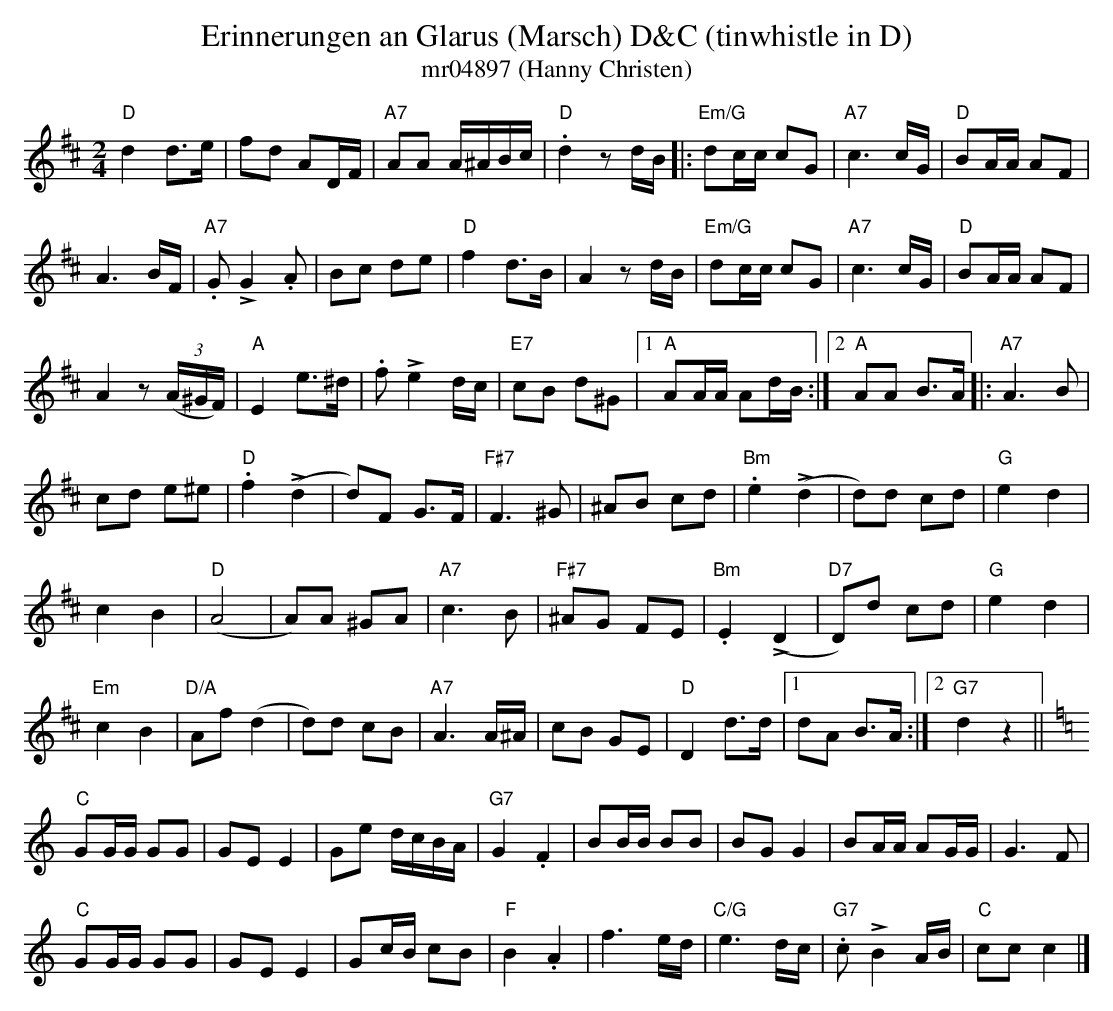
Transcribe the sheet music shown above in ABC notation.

X:1
T:Erinnerungen an Glarus (Marsch) D&C (tinwhistle in D)
T:mr04897 (Hanny Christen)
M:2/4
L:1/8
K:D %%MIDI gchordon
"D"d2d>e | fd AD/2F/2 | "A7"AA A/2^A/2B/2c/2 | "D".d2zd/2B/2 |: "Em/G"dc/2c/2 cG | "A7"c3c/2G/2 | "D"BA/2A/2 AF |
A3B/2F/2 | "A7".G!>!G2.A | Bc de | "D"f2 d>B | A2zd/2B/2 | "Em/G"dc/2c/2 cG | "A7"c3c/2G/2 | "D"BA/2A/2 AF |
A2z((3A/2^G/2F/2) | "A"E2 e>^d | .f !>!e2d/2c/2 | "E7"cB d^G |1 "A"AA/2A/2 Ad/2B/2 :|2 "A"AA B>A |: "A7"A3B |
cd e^e | "D".f2 (!>!d2 | d)F G>F | "F#7"F3^G | ^AB cd | "Bm".e2 (!>!d2 | d)d cd | "G"e2d2 |
c2B2 | "D"(A4 | A)A ^GA | "A7"c3B | "F#7"^AG FE | "Bm".E2(!>!D2 | "D7"D)d cd | "G"e2d2 |
"Em"c2B2 | "D/A"Af (d2 | d)d cB | "A7"A3A/2^A/2 | cB GE | "D"D2 d>d |1 dA B>A :|2 "G7"d2z2 || [K:Cmaj]
"C"GG/2G/2 GG | GEE2 | Ge d/2c/2B/2A/2 | "G7"G2.F2 | BB/2B/2 BB | BGG2 | BA/2A/2 AG/2G/2 | G3F |
"C"GG/2G/2 GG | GEE2 | Gc/2B/2 cB | "F"B2.A2 | f3e/2d/2 | "C/G"e3d/2c/2 | "G7".c !>!B2 A/2B/2 | "C"cc c2 |]
